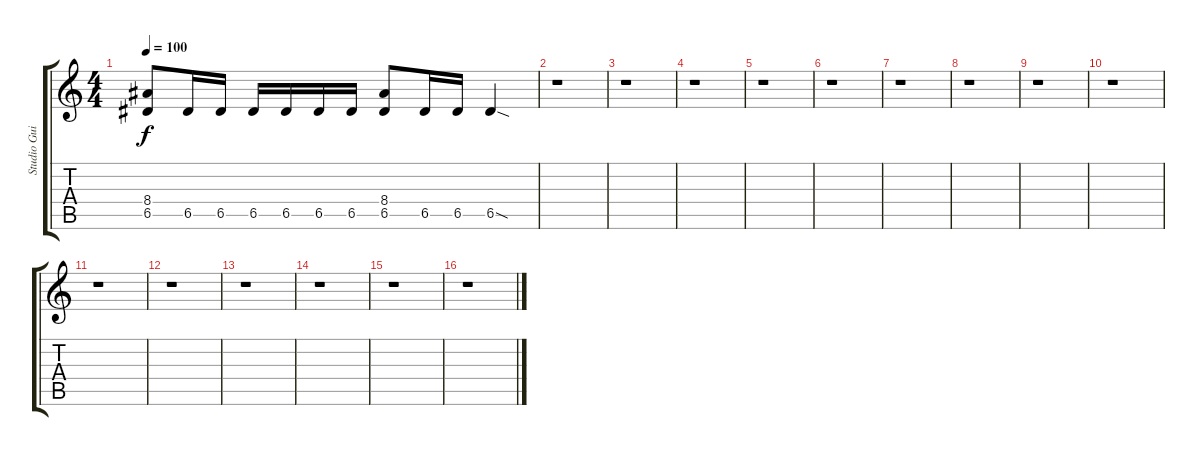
\track ("Studio Guitar (Oscar)" "Studio Gui") {instrument distortionguitar}
\staff {score tabs}
\tuning (E4 B3 G3 D3 A2 E2) {hide}
\ts (4 4)
\tempo 100
\clef g2
\ks c
(8.4 6.5).8{dy f} 6.5.16 6.5.16 6.5.16 6.5.16 6.5.16 6.5.16 (8.4 6.5).8 6.5.16 6.5.16 6.5{sod}.4 |
r.1 |
r.1 |
r.1 |
r.1 |
r.1 |
r.1 |
r.1 |
r.1 |
r.1 |
r.1 |
r.1 |
r.1 |
r.1 |
r.1 |
r.1
